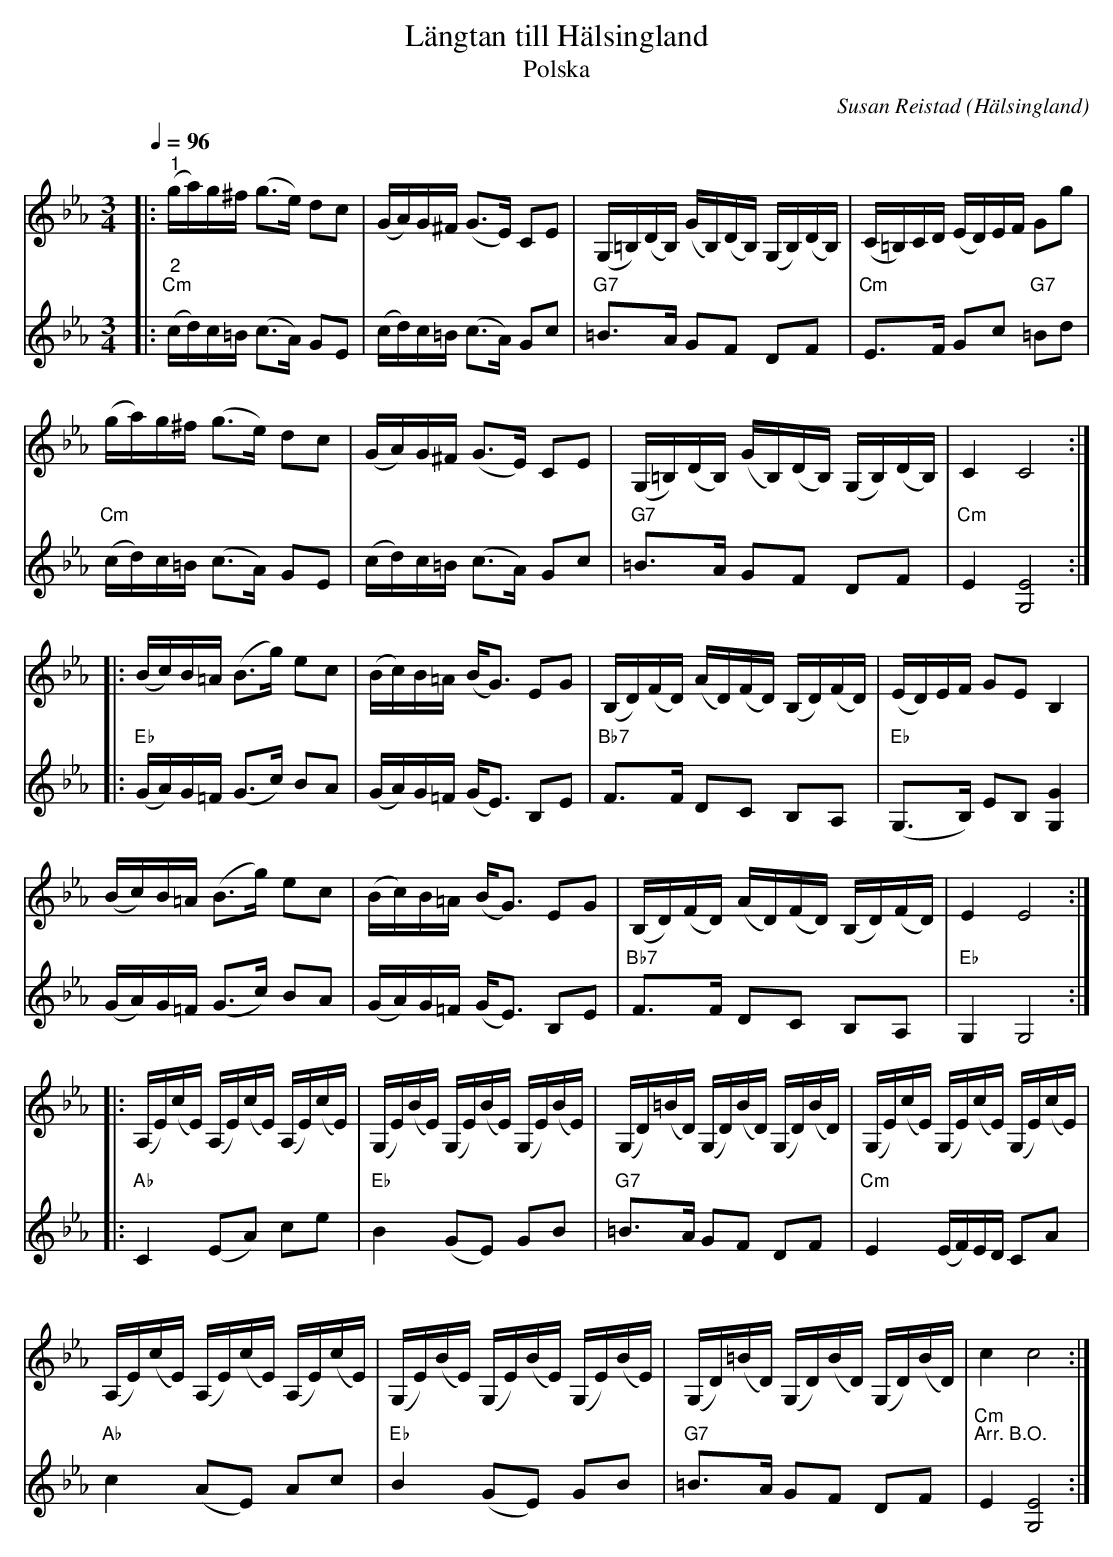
X:1
T:Längtan till Hälsingland
T:Polska
C:Susan Reistad
O:Hälsingland
L:1/16
Q:1/4=96
M:3/4
K:Cm
V:1
|:"^1" (ga)g^f (g2>e2) d2c2 | (GA)G^F (G2>E2) C2E2 | (G,=B,)(DB,) (GB,)(DB,) (G,B,)(DB,) | (C=B,)CD (ED)EF G2g2 |
(ga)g^f (g2>e2) d2c2 | (GA)G^F (G2>E2) C2E2 | (G,=B,)(DB,) (GB,)(DB,) (G,B,)(DB,) | C4 C8 ::
 (Bc)B=A (B2>g2) e2c2 | (Bc)B=A (B2<G2) E2G2 | (B,D)(FD) (AD)(FD) (B,D)(FD) | (ED)EF G2E2 B,4 |
(Bc)B=A (B2>g2) e2c2 | (Bc)B=A (B2<G2) E2G2 | (B,D)(FD) (AD)(FD) (B,D)(FD) | E4 E8 ::
(A,E)(cE) (A,E)(cE) (A,E)(cE) | (G,E)(BE) (G,E)(BE) (G,E)(BE) | (G,D)(=BD) (G,D)(BD) (G,D)(BD) | (G,E)(cE) (G,E)(cE) (G,E)(cE) |
(A,E)(cE) (A,E)(cE) (A,E)(cE) | (G,E)(BE) (G,E)(BE) (G,E)(BE) | (G,D)(=BD) (G,D)(BD) (G,D)(BD) | c4 c8 :|
V:2
|:"^2" "Cm"(cd)c=B (c2>A2) G2E2 | (cd)c=B (c2>A2) G2c2 |"G7" =B2>A2 G2F2 D2F2 | "Cm" E2>F2 G2c2 "G7" =B2d2 |
"Cm" (cd)c=B (c2>A2) G2E2 | (cd)c=B (c2>A2) G2c2 |"G7" =B2>A2 G2F2 D2F2 | "Cm" E4 [G,E]8 ::
"Eb"(GA)G=F (G2>c2) B2A2 | (GA)G=F (G2<E2) B,2E2 |"Bb7" F2>F2 D2C2 B,2A,2 | "Eb" (G,2>B,2) E2B,2 [G,G]4 |
 (GA)G=F (G2>c2) B2A2 | (GA)G=F (G2<E2) B,2E2 | "Bb7" F2>F2 D2C2 B,2A,2 |"Eb" G,4 G,8 ::
"Ab" C4 (E2A2) c2e2 |"Eb" B4 (G2E2) G2B2 | "G7" =B2>A2 G2F2 D2F2 |"Cm" E4 (EF)ED C2A2 |
"Ab" c4 (A2E2) A2c2 |"Eb" B4 (G2E2) G2B2 | "G7" =B2>A2 G2F2 D2F2 |"Cm""^Arr. B.O." E4 [G,E]8 :|
